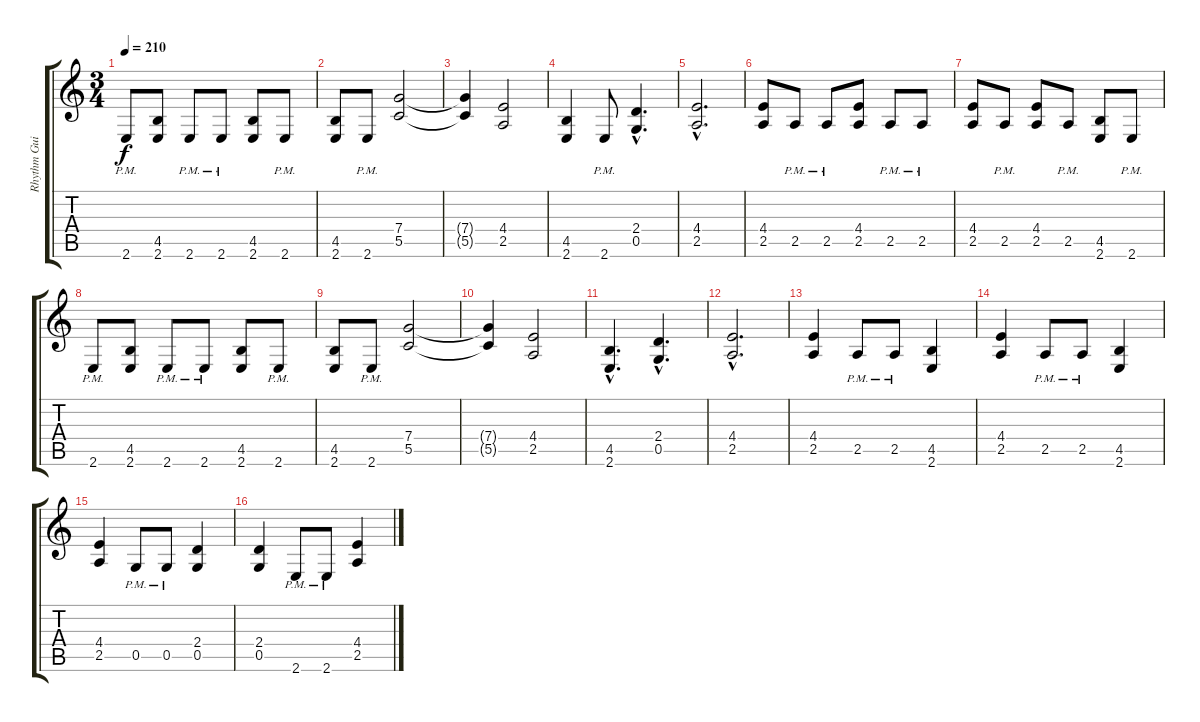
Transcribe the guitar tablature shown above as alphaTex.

\track ("Rhythm Guitar" "Rhythm Gui") {instrument distortionguitar}
\staff {score tabs}
\tuning (D4 A3 F3 C3 G2 D2) {hide}
\ts (3 4)
\tempo 210
\clef g2
\ks c
2.6{pm}.8{dy f} (4.5 2.6).8 2.6{pm}.8 2.6{pm}.8 (4.5 2.6).8 2.6{pm}.8 |
(4.5 2.6).8 2.6{pm}.8 (7.4 5.5).2 |
(7.4{t} 5.5{t}).4 (4.4 2.5).2 |
(4.5 2.6).4 2.6{pm}.8 (2.4{hac} 0.5{hac}).4{d} |
(4.4{hac} 2.5{hac}).2{d} |
(4.4 2.5).8 2.5{pm}.8 2.5{pm}.8 (4.4 2.5).8 2.5{pm}.8 2.5{pm}.8 |
(4.4 2.5).8 2.5{pm}.8 (4.4 2.5).8 2.5{pm}.8 (4.5 2.6).8 2.6{pm}.8 |
2.6{pm}.8 (4.5 2.6).8 2.6{pm}.8 2.6{pm}.8 (4.5 2.6).8 2.6{pm}.8 |
(4.5 2.6).8 2.6{pm}.8 (7.4 5.5).2 |
(7.4{t} 5.5{t}).4 (4.4 2.5).2 |
(4.5 2.6{hac}).4{d} (2.4{hac} 0.5{hac}).4{d} |
(4.4{hac} 2.5{hac}).2{d} |
(4.4 2.5).4 2.5{pm}.8 2.5{pm}.8 (4.5 2.6).4 |
(4.4 2.5).4 2.5{pm}.8 2.5{pm}.8 (4.5 2.6).4 |
(4.4 2.5).4 0.5{pm}.8 0.5{pm}.8 (2.4 0.5).4 |
(2.4 0.5).4 2.6{pm}.8 2.6{pm}.8 (4.4 2.5).4
